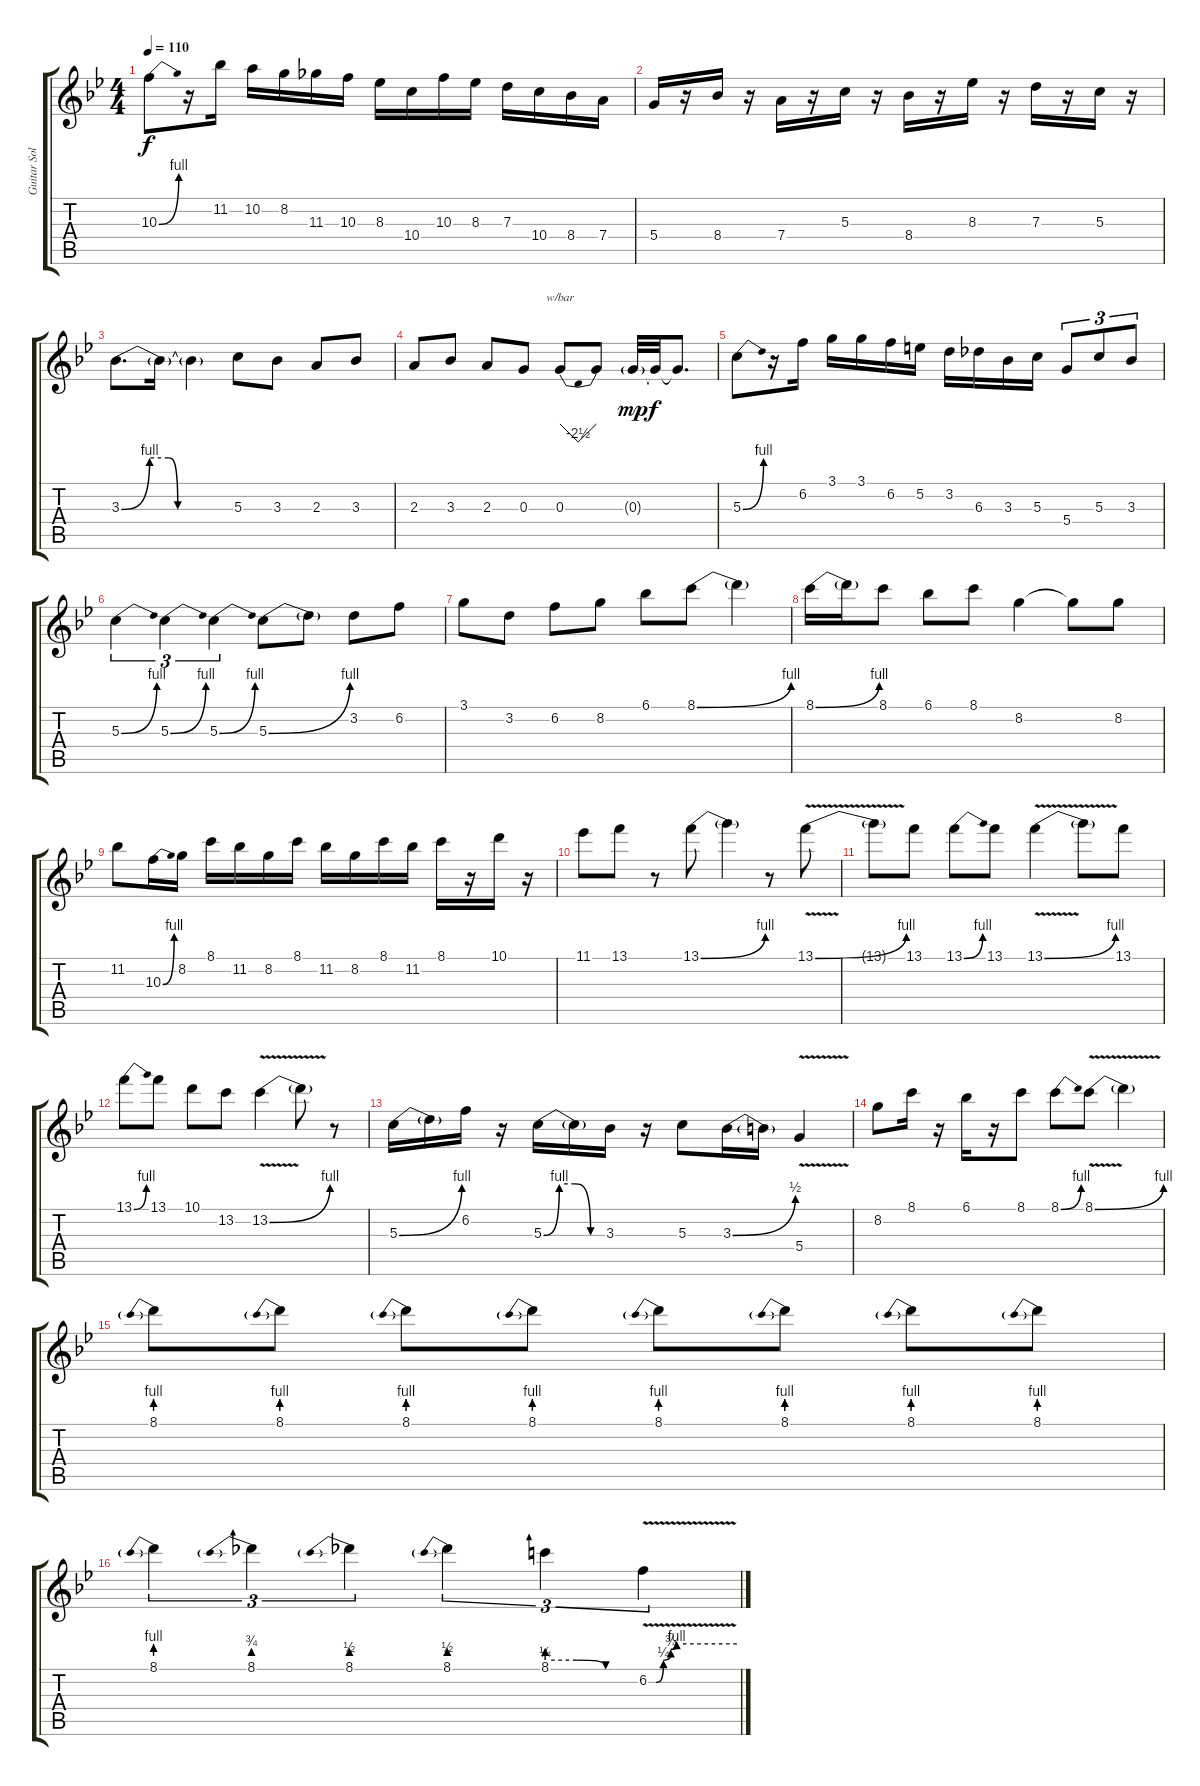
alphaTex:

\track ("Guitar Solo" "Guitar Sol") {instrument overdrivenguitar}
\staff {score tabs}
\tuning (E4 B3 G3 D3 A2 E2) {hide}
\ts (4 4)
\tempo 110
\clef g2
\ks bb
10.3{be (bend 0 0 60 4)}.8{dy f} r.16 11.2.16 10.2.16 8.2.16 11.3.16 10.3.16 8.3.16 10.4.16 10.3.16 8.3.16 7.3.16 10.4.16 8.4.16 7.4.16 |
5.4.16 r.16 8.4.16 r.16 7.4.16 r.16 5.3.16 r.16 8.4.16 r.16 8.3.16 r.16 7.3.16 r.16 5.3.16 r.16 |
3.3{be (custom 0 0 15 4 25 4 30 0 60 0)}.8{d} 3.3{t}.16 3.3{t}.4 5.3.8 3.3.8 2.3.8 3.3.8 |
2.3.8 3.3.8 2.3.8 0.3.8 0.3.8{tbe (dip default 0 0 30 -10 60 0)} 0.3{t}.8 0.3{g}.32{dy mp} 0.3{t}.32{dy f} 0.3{t}.8{d} |
5.3{be (bend 0 0 60 4)}.8 r.16 6.2.16 3.1.16 3.1.16 6.2.16 5.2.16 3.2.16 6.3.16 3.3.16 5.3.16 5.4.8{tu (3 2)} 5.3.8{tu (3 2)} 3.3.8{tu (3 2)} |
5.3{be (bend 0 0 60 4)}.4{tu (3 2)} 5.3{be (bend 0 0 60 4)}.4{tu (3 2)} 5.3{be (bend 0 0 60 4)}.4{tu (3 2)} 5.3{be (bend 0 0 60 4)}.8 5.3{t}.8 3.2.8 6.2.8 |
3.1.8 3.2.8 6.2.8 8.2.8 6.1.8 8.1{be (bend 0 0 60 4)}.8 8.1{t}.4 |
8.1{be (bend 0 0 60 4)}.16 8.1{t}.16 8.1.8 6.1.8 8.1.8 8.2.4 8.2{t}.8 8.2.8 |
11.2.8 10.3{be (bend 0 0 60 4)}.16 8.2.16 8.1.16 11.2.16 8.2.16 8.1.16 11.2.16 8.2.16 8.1.16 11.2.16 8.1.16 r.16 10.1.16 r.16 |
11.1.8 13.1.8 r.8 13.1{be (bend 0 0 60 4)}.8 13.1{t}.4 r.8 13.1{be (bend 0 0 60 4) v}.8 |
13.1{t}.8 13.1.8 13.1{be (bend 0 0 60 4)}.8 13.1.8 13.1{be (bend 0 0 60 4) v}.4 13.1{t}.8 13.1.8 |
13.1{be (bend 0 0 60 4)}.8 13.1.8 10.1.8 13.2.8 13.2{be (bend 0 0 60 4) v}.4 13.2{t}.8 r.8 |
5.3{be (bend 0 0 60 4)}.16 5.3{t}.16 6.2.16 r.16 5.3{be (custom 0 0 15 4 30 4 45 0 60 0)}.16 5.3{t}.16 3.3.16 r.16 5.3.8 3.3{be (bend 0 0 60 2)}.16 3.3{t}.16 5.4{v}.4 |
8.2.8 8.1.16 r.16 6.1.16 r.16 8.1.8 8.1{be (bend 0 0 60 4)}.8 8.1{be (bend 0 0 60 4) v}.8 8.1{t}.4 |
8.1{be (prebend 0 4 60 4)}.8 8.1{be (prebend 0 4 60 4)}.8 8.1{be (prebend 0 4 60 4)}.8 8.1{be (prebend 0 4 60 4)}.8 8.1{be (prebend 0 4 60 4)}.8 8.1{be (prebend 0 4 60 4)}.8 8.1{be (prebend 0 4 60 4)}.8 8.1{be (prebend 0 4 60 4)}.8 |
8.1{be (prebend 0 4 60 4)}.4{tu (3 2)} 8.1{be (prebend 0 3 60 3)}.4{tu (3 2)} 8.1{be (prebend 0 2 60 2)}.4{tu (3 2)} 8.1{be (prebend 0 2 60 2)}.4{tu (3 2)} 8.1{be (custom 0 1 20 1 40 0 60 0)}.4{tu (3 2)} 6.2{be (custom 0 0 5 0 10 1 15 3 19 4 60 4) v}.4{tu (3 2)}
